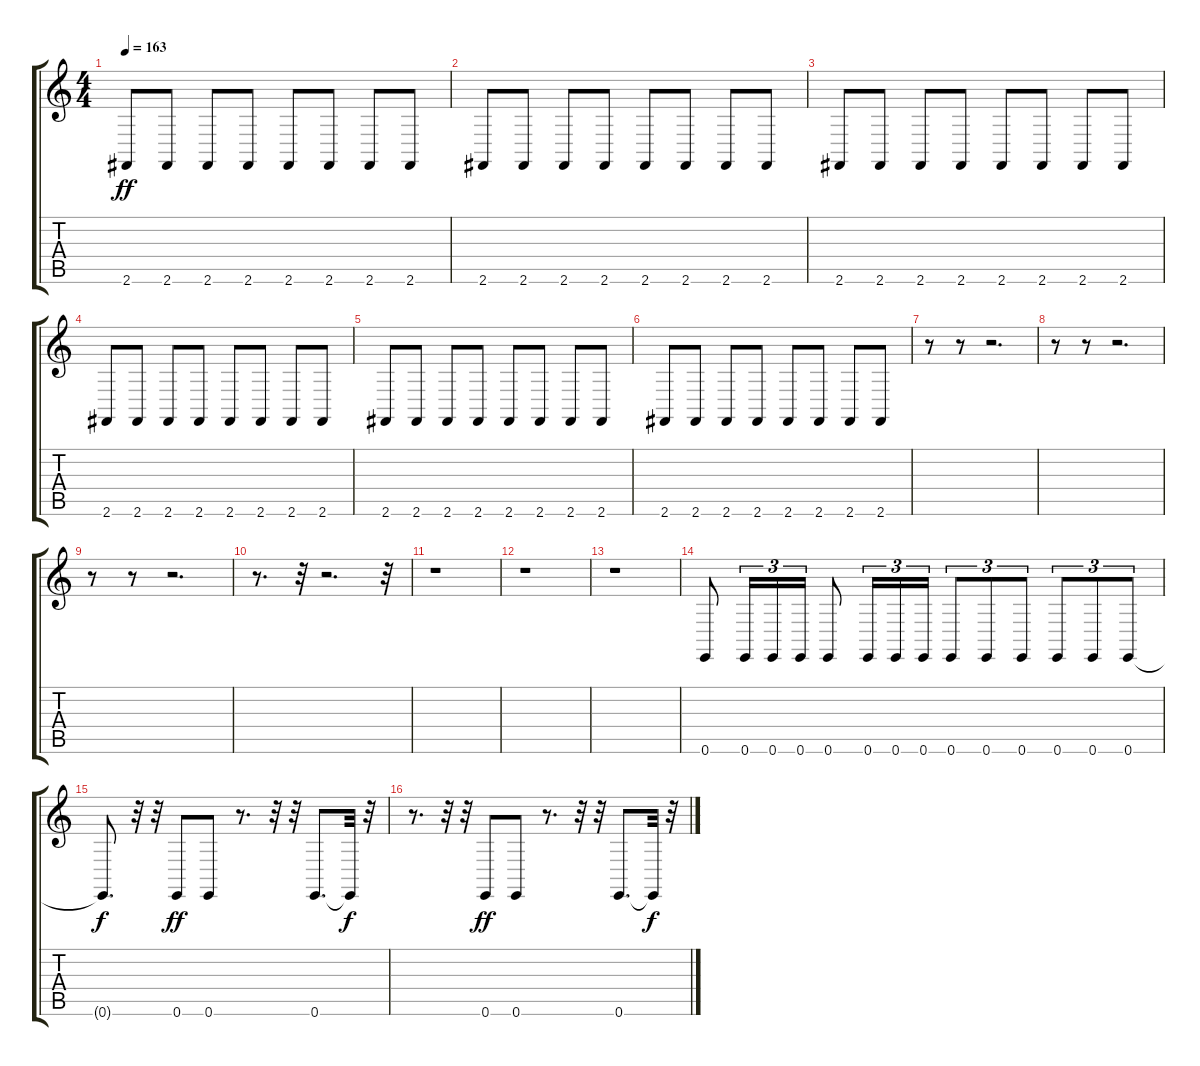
\track "" {instrument acousticgrandpiano}
\staff {score tabs}
\tuning (E4 B3 G3 D3 A2 E2) {hide}
\ts (4 4)
\tempo 163
\clef g2
\ks c
2.6.8{dy ff} 2.6.8 2.6.8 2.6.8 2.6.8 2.6.8 2.6.8 2.6.8 |
2.6.8 2.6.8 2.6.8 2.6.8 2.6.8 2.6.8 2.6.8 2.6.8 |
2.6.8 2.6.8 2.6.8 2.6.8 2.6.8 2.6.8 2.6.8 2.6.8 |
2.6.8 2.6.8 2.6.8 2.6.8 2.6.8 2.6.8 2.6.8 2.6.8 |
2.6.8 2.6.8 2.6.8 2.6.8 2.6.8 2.6.8 2.6.8 2.6.8 |
2.6.8 2.6.8 2.6.8 2.6.8 2.6.8 2.6.8 2.6.8 2.6.8 |
r.8 r.8 r.2{d} |
r.8 r.8 r.2{d} |
r.8 r.8 r.2{d} |
r.8{d} r.32 r.2{d} r.32 |
r.1 |
r.1 |
r.1 |
0.6.8 0.6.16{tu (3 2)} 0.6.16{tu (3 2)} 0.6.16{tu (3 2)} 0.6.8 0.6.16{tu (3 2)} 0.6.16{tu (3 2)} 0.6.16{tu (3 2)} 0.6.8{tu (3 2)} 0.6.8{tu (3 2)} 0.6.8{tu (3 2)} 0.6.8{tu (3 2)} 0.6.8{tu (3 2)} 0.6.8{tu (3 2)} |
0.6{t}.8{d dy f} r.32 r.32 0.6.8{dy ff} 0.6.8 r.8{d} r.32 r.32 0.6.8{d} 0.6{t}.32{dy f} r.32 |
r.8{d} r.32 r.32 0.6.8{dy ff} 0.6.8 r.8{d} r.32 r.32 0.6.8{d} 0.6{t}.32{dy f} r.32
